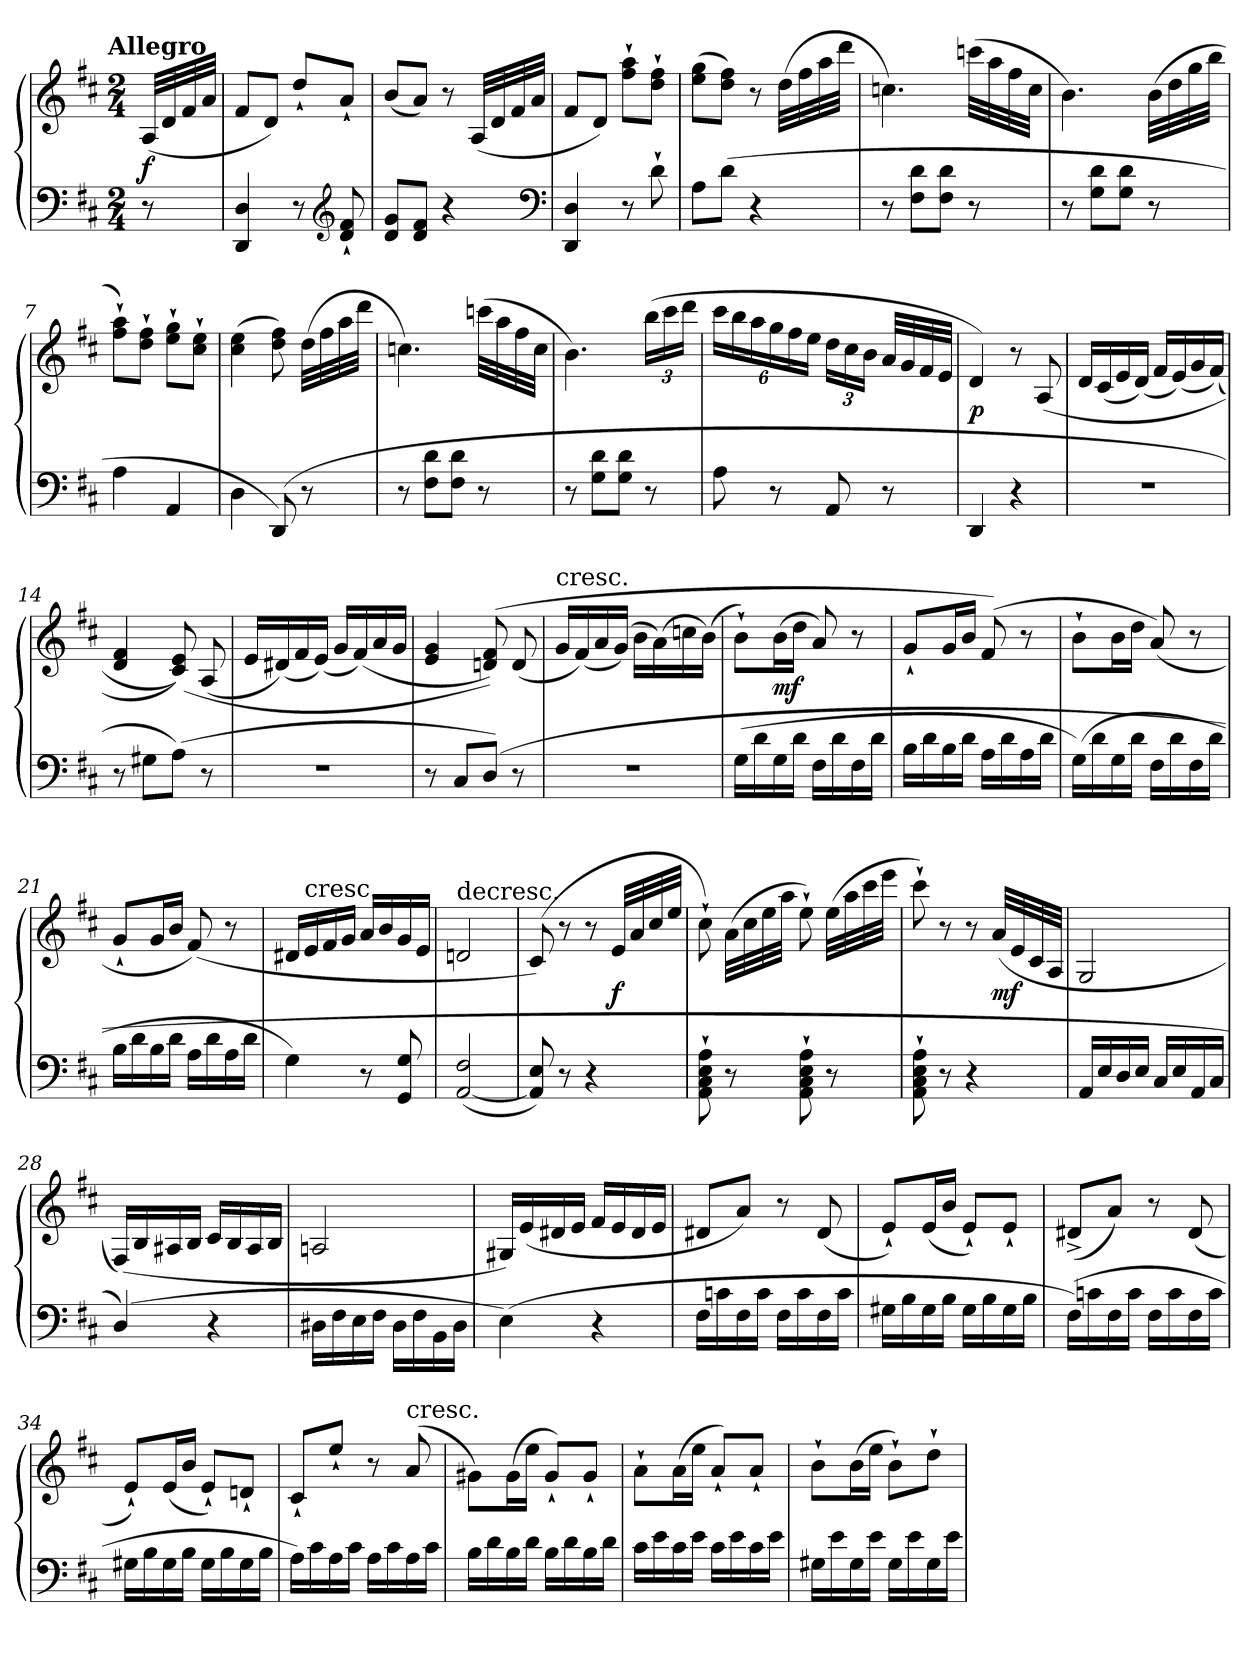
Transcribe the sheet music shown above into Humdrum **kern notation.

**kern	**kern	**dynam
*part1	*part1	*part1
*staff2	*staff1	*staff1/2
*clefF4	*clefG2	*
*k[f#c#]	*k[f#c#]	*
*D:	*D:	*
!!LO:TX:omd:t=Allegro
*M2/4	*M2/4	*
*MM120	*MM120	*
=	=	=
8r	(32A/LLL	f
.	32d/	.
.	32f#/	.
.	32a/JJJ	.
=1	=1	=1
4DD/ 4D/	8f#/L	.
.	8d/J)	.
8r	8dd`/L	.
*clefG2	*	*
8d`/ 8f#`/	8a`/J	.
=2	=2	=2
8d/ 8g/L	(8b/L	.
8d/ 8f#/J	8a/J)	.
4r	8r	.
.	(32A/LLL	.
.	32d/	.
.	32f#/	.
.	32a/JJJ	.
*clefF4	*	*
=3	=3	=3
4DD/ 4D/	8f#/L	.
.	8d/J)	.
8r	8ff#`\ 8aa`\L	.
8d`\	8dd`\ 8ff#`\J	.
=4	=4	=4
8A\L	(8ee\ 8gg\L	.
(8d\J	8dd\ 8ff#\J)	.
4r	8r	.
.	(32dd\LLL	.
.	32ff#\	.
.	32aa\	.
.	32ddd\JJJ	.
=5	=5	=5
8r	4.ccn\)	.
8F#\ 8d\L	.	.
8F#\ 8d\J	.	.
8r	(32cccn\LLL	.
.	32aa\	.
.	32ff#\	.
.	32cc\JJJ	.
=6	=6	=6
8r	4.b\)	.
8G\ 8d\L	.	.
8G\ 8d\J	.	.
8r	(32b\LLL	.
.	32dd\	.
.	32gg\	.
.	32bb\JJJ	.
=7	=7	=7
4A\	8ff#`\ 8aa`\L)	.
.	8dd`\ 8ff#`\J	.
4AA/	8ee`\ 8gg`\L	.
.	8cc#`\ 8ee`\J	.
=8	=8	=8
4D\	(4cc#\ 4ee\	.
(8DD/)	8dd\ 8ff#\)	.
8r	(32dd\LLL	.
.	32ff#\	.
.	32aa\	.
.	32ddd\JJJ	.
=9	=9	=9
8r	4.ccn\)	.
8F#\ 8d\L	.	.
8F#\ 8d\J	.	.
8r	(32cccn\LLL	.
.	32aa\	.
.	32ff#\	.
.	32cc\JJJ	.
=10	=10	=10
8r	4.b\)	.
8G\ 8d\L	.	.
8G\ 8d\J	.	.
8r	(24bb\LL	.
.	24ccc#\	.
.	24ddd\JJ	.
=11	=11	=11
8A\	24ccc#\LL	.
.	24bb\	.
.	24aa\	.
8r	24gg\	.
.	24ff#\	.
.	24ee\JJ	.
8AA/	24dd\LL	.
.	24cc#\	.
.	24b\JJ	.
8r	32a/LLL	.
.	32g/	.
.	32f#/	.
.	32e/JJJ	.
=12	=12	=12
4DD/	4d/)	p
4r	8r	.
.	(8A/	.
=13	=13	=13
2r	16d/LL	.
.	(16c#/	.
.	16e/	.
.	(16d/JJ)	.
.	16f#/LL	.
.	(16e/)	.
.	16g/	.
.	(16f#/JJ)	.
=14	=14	=14
8r	4d/ 4f#/	.
8G#X\L	.	.
(8A\J)	(8c#/ 8e/))	.
8r	(8A/	.
=15	=15	=15
2r	16e/LL	.
.	(16d#X/)	.
.	16f#/	.
.	(16e/JJ)	.
.	16g/LL	.
.	(16f#/)	.
.	16a/	.
.	16g/JJ	.
=16	=16	=16
8r	4e/ 4g/	.
8C#/L	.	.
(8D/J)	(8dn/ 8f#/))	.
8r	(8d/	.
=17	=17	=17
!	!LO:TX:t=cresc.	!
2r	16g/LL	.
.	(16f#/)	.
.	16a/	.
.	(16g/JJ)	.
.	16b\LL	.
.	(16a\)	.
.	16ccn\	.
.	(16b\JJ)	.
=18	=18	=18
(16G\LL	8b`\L)	.
16d\	.	.
16G\	(16b\L	mf
16d\JJ	16dd\JJ	.
16F#\LL	8a/)	.
16d\	.	.
16F#\	8r	.
16d\JJ	.	.
=19	=19	=19
16B\LL	8g`/L	.
16d\	.	.
16B\	16g/L	.
16d\JJ	16b/JJ	.
16A\LL	(8f#/)	.
16d\	.	.
16A\	8r	.
16d\JJ	.	.
=20	=20	=20
(16G\LL)	8b`\L	.
16d\	.	.
16G\	16b\L	.
16d\JJ	16dd\JJ	.
16F#\LL	(8a/)	.
16d\	.	.
16F#\	8r	.
16d\JJ	.	.
=21	=21	=21
16B\LL	8g`/L	.
16d\	.	.
16B\	16g/L	.
16d\JJ	16b/JJ	.
16A\LL	(8f#/)	.
16d\	.	.
16A\	8r	.
16d\JJ	.	.
=22	=22	=22
4G\)	16d#X/LL	.
!	!LO:TX:t=cresc.	!
.	16e/	.
.	16f#/	.
.	16g/JJ	.
8r	16a/LL	.
.	16b/	.
8GG/ 8G/	16g/	.
.	16e/JJ	.
=23	=23	=23
!	!LO:TX:t=decresc.	!
([2AA/ 2F#/	2dn/	.
=24	=24	=24
8AA]/ 8E/)	(8c#/)	.
8r	8r	.
4r	8r	.
.	32e/LLL	f
.	32a/	.
.	32cc#/	.
.	32ee/JJJ	.
=25	=25	=25
8AA`\ 8C#`\ 8E`\ 8A`\	8cc#`\)	.
8r	(32a\LLL	.
.	32cc#\	.
.	32ee\	.
.	32aa\JJJ	.
8AA`\ 8C#`\ 8E`\ 8A`\	8ee`\)	.
8r	(32ee\LLL	.
.	32aa\	.
.	32ccc#\	.
.	32eee\JJJ	.
=26	=26	=26
8AA`\ 8C#`\ 8E`\ 8A`\	8ccc#`\)	.
8r	8r	.
4r	8r	.
.	(32a/LLL	mf
.	32e/	.
.	32c#/	.
.	32A/JJJ	.
=27	=27	=27
16AA/LL	2G/	.
16E/	.	.
16D/	.	.
16E/JJ	.	.
16C#/LL	.	.
16E/	.	.
16AA/	.	.
16C#/JJ	.	.
=28	=28	=28
(4D/)	(16F#/LL)	.
.	16B/	.
.	16A#X/	.
.	16B/JJ	.
4r	16c#/LL	.
.	16B/	.
.	16A#/	.
.	16B/JJ	.
=29	=29	=29
16D#X\LL	2An/	.
16F#\	.	.
16E\	.	.
16F#\JJ	.	.
16D#\LL	.	.
16F#\	.	.
16BB\	.	.
16D#\JJ	.	.
=30	=30	=30
(4E\)	16G#X/LL)	.
.	(16e/	.
.	16d#X/	.
.	16e/JJ	.
4r	16f#/LL	.
.	16e/	.
.	16d#/	.
.	16e/JJ	.
=31	=31	=31
16F#\LL	8d#X/L	.
16cn\	.	.
16F#\	8a/J)	.
16c\JJ	.	.
16F#\LL	8r	.
16c\	.	.
16F#\	(8d#/	.
16c\JJ	.	.
=32	=32	=32
16G#X\LL	8e`/L)	.
16B\	.	.
16G#\	(16e/L	.
16B\JJ	16b/JJ	.
16G#\LL	8e`/L)	.
16B\	.	.
16G#\	8e`/J	.
16B\JJ	.	.
=33	=33	=33
(16F#\LL)	(8d#X^/L	.
16cn\	.	.
16F#\	8a/J)	.
16c\JJ	.	.
16F#\LL	8r	.
16c\	.	.
16F#\	(8d#/	.
16c\JJ	.	.
=34	=34	=34
16G#X\LL	8e`/L)	.
16B\	.	.
16G#\	(16e/L	.
16B\JJ	16b/JJ	.
16G#\LL	8e`/L)	.
16B\	.	.
16G#\	8dn`/J	.
16B\JJ	.	.
=35	=35	=35
16A\LL)	8c#`/L	.
16c#\	.	.
16A\	8ee`/J	.
16c#\JJ	.	.
16A\LL	8r	.
16c#\	.	.
!	!LO:TX:t=cresc.	!
16A\	(8a/	.
16c#\JJ	.	.
=36	=36	=36
16B\LL	8g#X\L)	.
16d\	.	.
16B\	(16g#\L	.
16d\JJ	16ee\JJ	.
16B\LL	8g#`/L)	.
16d\	.	.
16B\	8g#`/J	.
16d\JJ	.	.
=37	=37	=37
16c#\LL	8a`\L	.
16e\	.	.
16c#\	(16a\L	.
16e\JJ	16ee\JJ	.
16c#\LL	8a`/L)	.
16e\	.	.
16c#\	8a`/J	.
16e\JJ	.	.
=38	=38	=38
16G#X\LL	8b`\L	.
16e\	.	.
16G#\	(16b\L	.
16e\JJ	16ee\JJ	.
16G#\LL	8b`\L)	.
16e\	.	.
16G#\	8dd`\J	.
16e\JJ	.	.
=	=	=
*-	*-	*-
